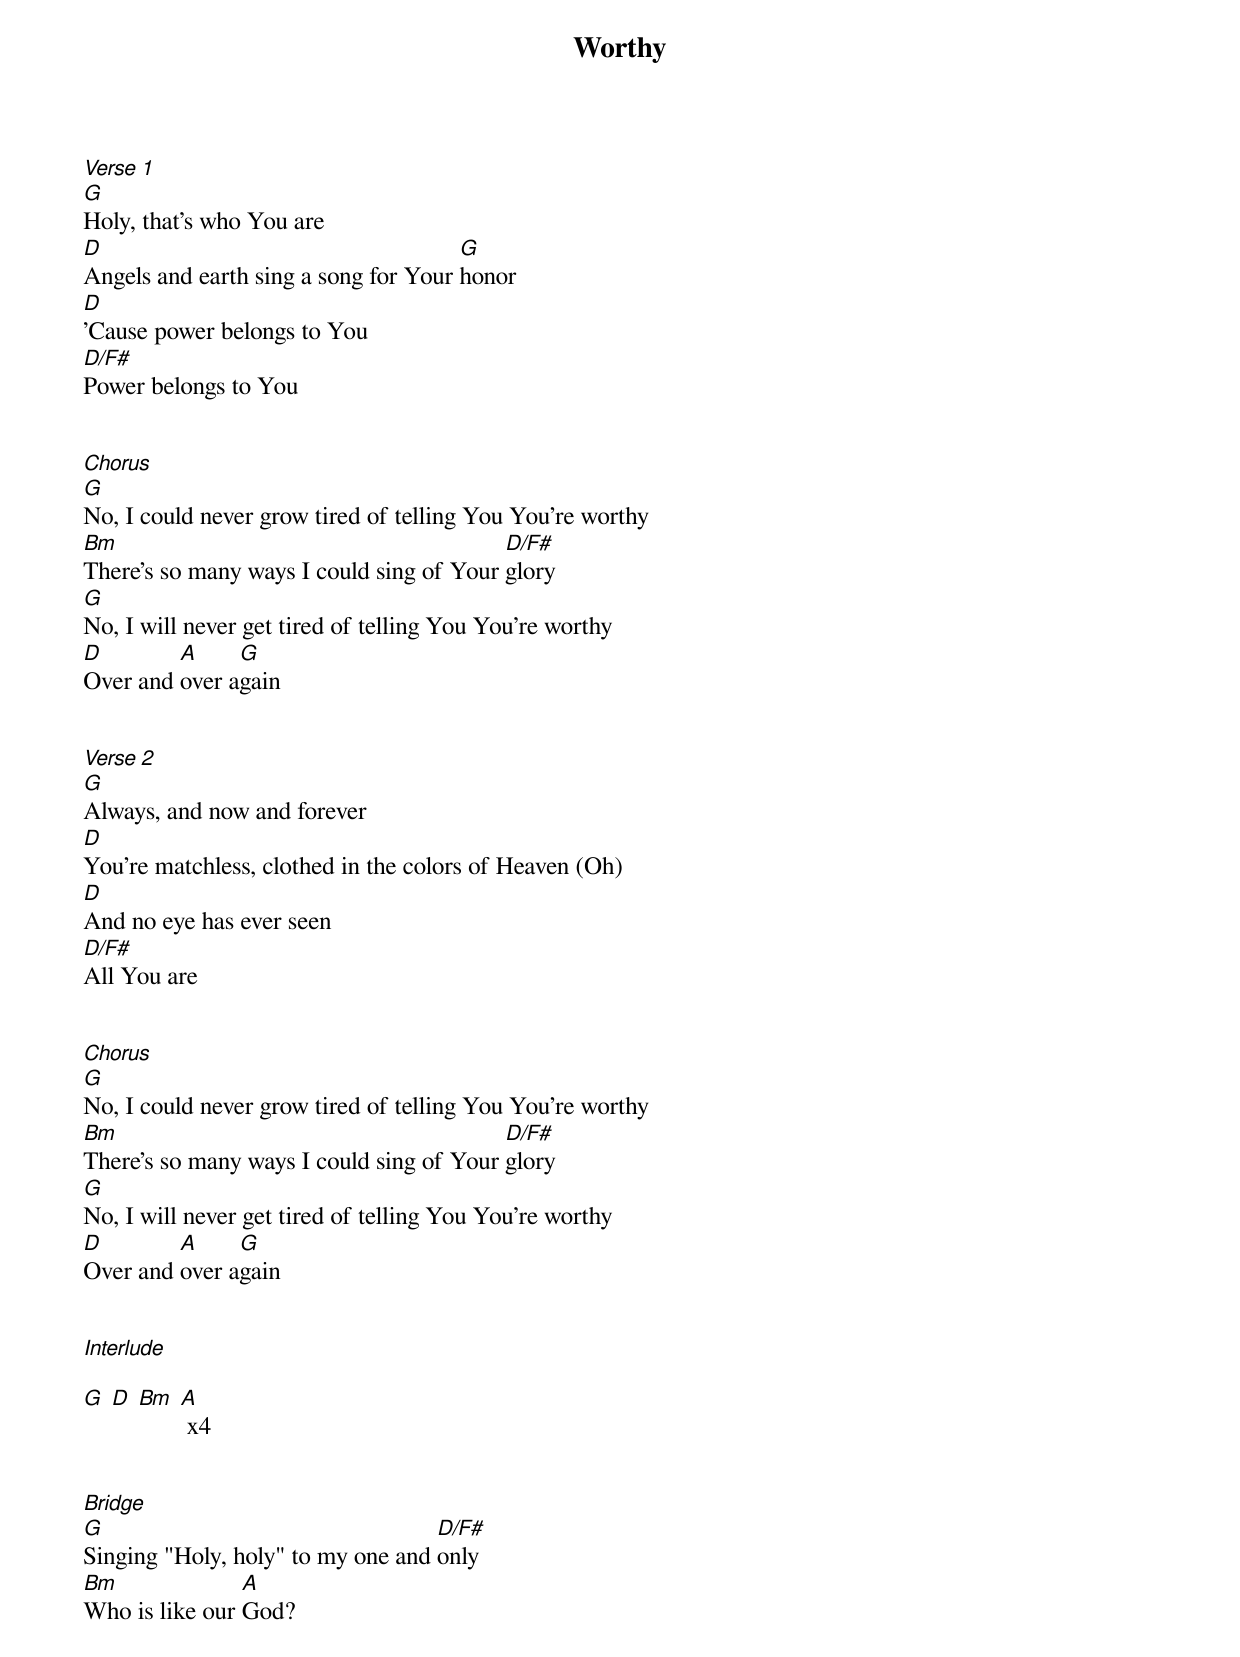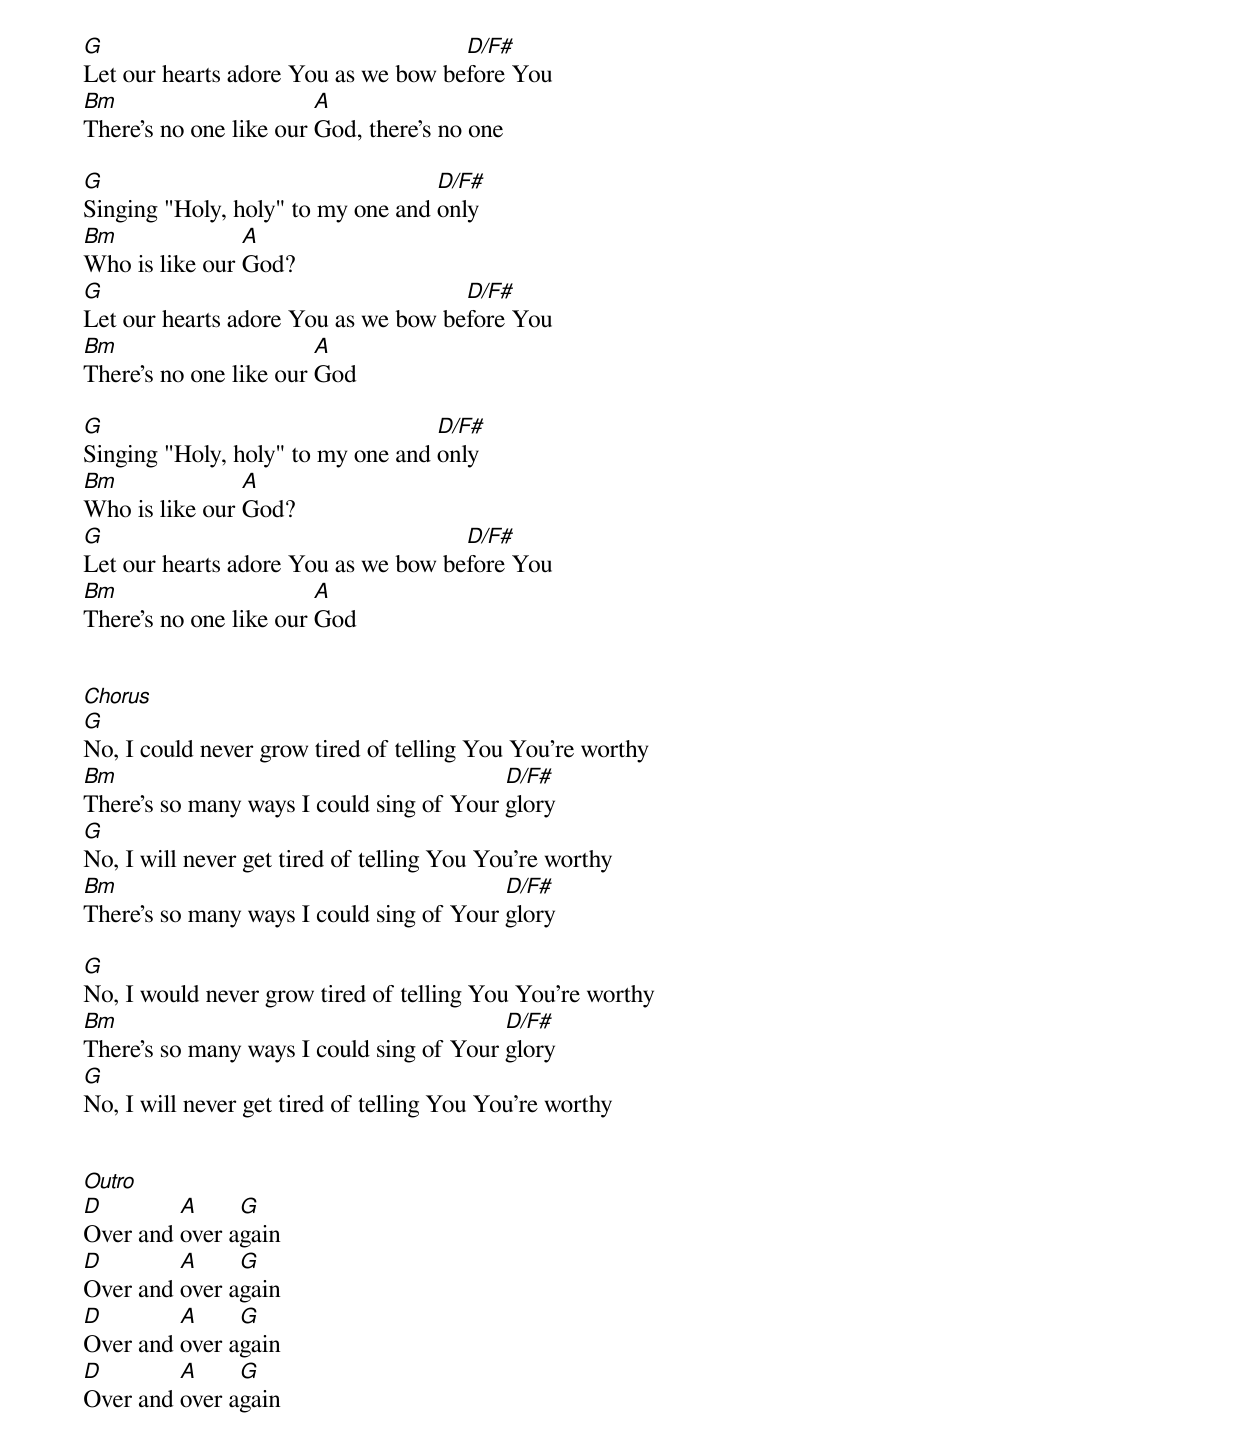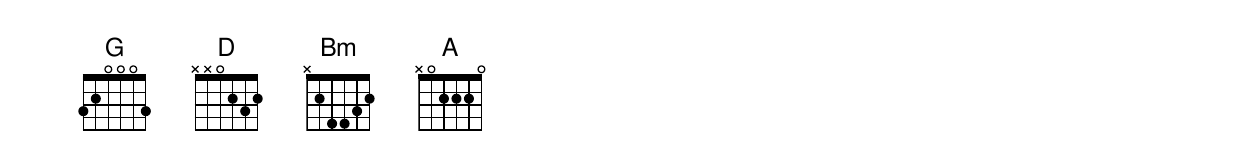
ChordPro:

{title: Worthy}

[Verse 1]
[G]Holy, that's who You are
[D]Angels and earth sing a song for Your [G]honor
[D]'Cause power belongs to You
[D/F#]Power belongs to You


[Chorus]
[G]No, I could never grow tired of telling You You're worthy
[Bm]There's so many ways I could sing of Your [D/F#]glory
[G]No, I will never get tired of telling You You're worthy
[D]Over and [A]over a[G]gain


[Verse 2]
[G]Always, and now and forever
[D]You're matchless, clothed in the colors of Heaven (Oh)
[D]And no eye has ever seen
[D/F#]All You are


[Chorus]
[G]No, I could never grow tired of telling You You're worthy
[Bm]There's so many ways I could sing of Your [D/F#]glory
[G]No, I will never get tired of telling You You're worthy
[D]Over and [A]over a[G]gain


[Interlude]

[G] [D] [Bm] [A] x4


[Bridge]
[G]Singing "Holy, holy" to my one and [D/F#]only
[Bm]Who is like our [A]God?
[G]Let our hearts adore You as we bow be[D/F#]fore You
[Bm]There's no one like our [A]God, there's no one

[G]Singing "Holy, holy" to my one and [D/F#]only
[Bm]Who is like our [A]God?
[G]Let our hearts adore You as we bow be[D/F#]fore You
[Bm]There's no one like our [A]God

[G]Singing "Holy, holy" to my one and [D/F#]only
[Bm]Who is like our [A]God?
[G]Let our hearts adore You as we bow be[D/F#]fore You
[Bm]There's no one like our [A]God


[Chorus]
[G]No, I could never grow tired of telling You You're worthy
[Bm]There's so many ways I could sing of Your [D/F#]glory
[G]No, I will never get tired of telling You You're worthy
[Bm]There's so many ways I could sing of Your [D/F#]glory

[G]No, I would never grow tired of telling You You're worthy
[Bm]There's so many ways I could sing of Your [D/F#]glory
[G]No, I will never get tired of telling You You're worthy


[Outro]
[D]Over and [A]over a[G]gain
[D]Over and [A]over a[G]gain
[D]Over and [A]over a[G]gain
[D]Over and [A]over a[G]gain
